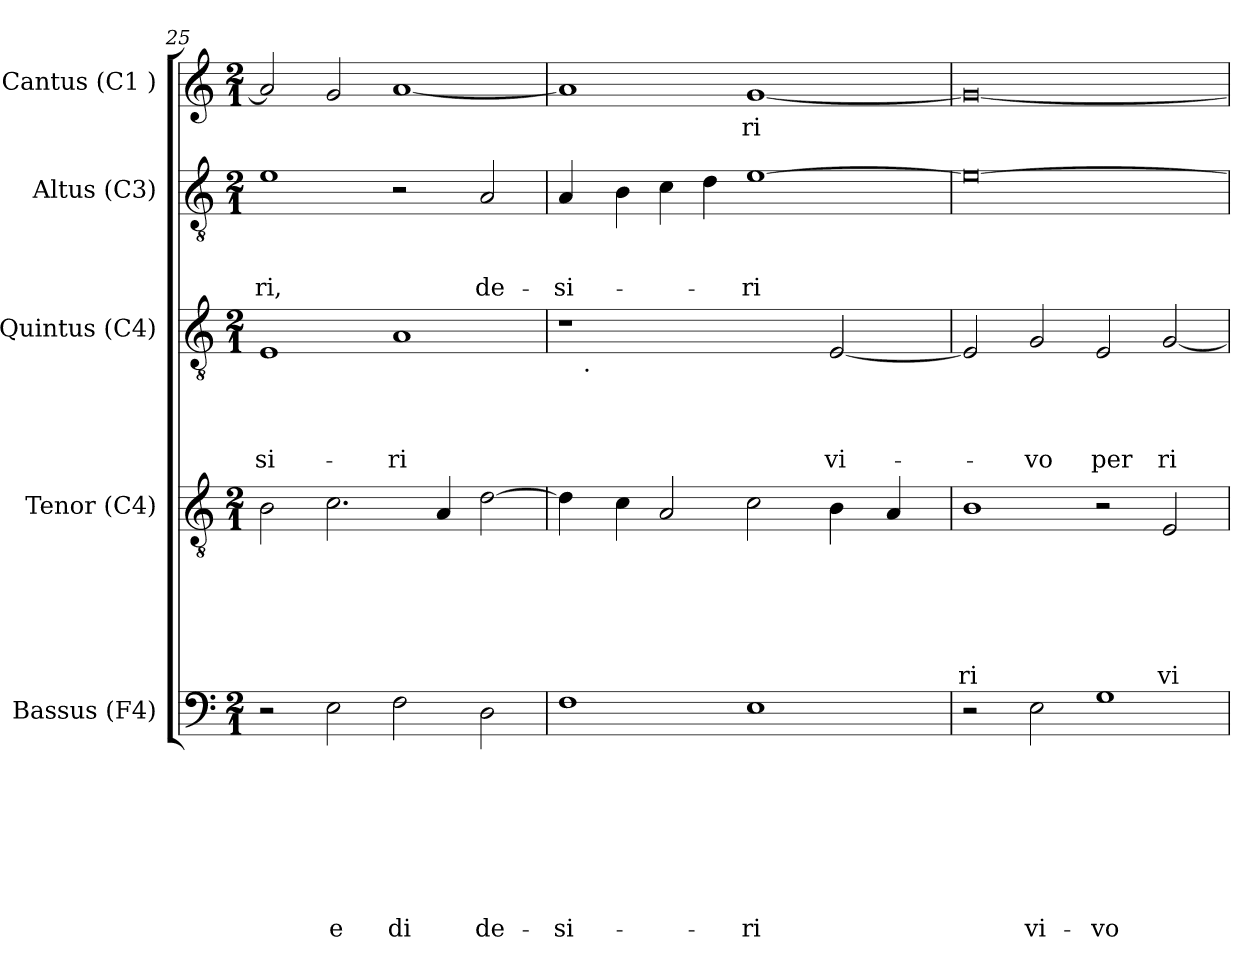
**kern	**text	**text	**text	**text	**text	**text	**text	**text	**kern	**text	**text	**text	**text	**text	**text	**kern	**text	**text	**text	**text	**kern	**text	**text	**text	**kern	**text
*part5	*part5	*part5	*part5	*part5	*part5	*part5	*part5	*part5	*part4	*part4	*part4	*part4	*part4	*part4	*part4	*part3	*part3	*part3	*part3	*part3	*part2	*part2	*part2	*part2	*part1	*part1
*staff5	*staff5	*staff5	*staff5	*staff5	*staff5	*staff5	*staff5	*staff5	*staff4	*staff4	*staff4	*staff4	*staff4	*staff4	*staff4	*staff3	*staff3	*staff3	*staff3	*staff3	*staff2	*staff2	*staff2	*staff2	*staff1	*staff1
*I"Bassus (F4)	*	*	*	*	*	*	*	*	*I"Tenor (C4)	*	*	*	*	*	*	*I"Quintus (C4)	*	*	*	*	*I"Altus (C3)	*	*	*	*I"Cantus (C1 )	*
*I'B.	*	*	*	*	*	*	*	*	*I'T.	*	*	*	*	*	*	*I'Q.	*	*	*	*	*I'A.	*	*	*	*I'C.	*
!!LO:PB:g=z
*clefF4	*	*	*	*	*	*	*	*	*clefGv2	*	*	*	*	*	*	*clefGv2	*	*	*	*	*clefGv2	*	*	*	*clefG2	*
*k[]	*	*	*	*	*	*	*	*	*k[]	*	*	*	*	*	*	*k[]	*	*	*	*	*k[]	*	*	*	*k[]	*
*C:	*	*	*	*	*	*	*	*	*C:	*	*	*	*	*	*	*C:	*	*	*	*	*C:	*	*	*	*C:	*
*M2/1	*	*	*	*	*	*	*	*	*M2/1	*	*	*	*	*	*	*M2/1	*	*	*	*	*M2/1	*	*	*	*M2/1	*
=25	=25	=25	=25	=25	=25	=25	=25	=25	=25	=25	=25	=25	=25	=25	=25	=25	=25	=25	=25	=25	=25	=25	=25	=25	=25	=25
!	!	!	!	!	!	!	!	!	!	!	!	!	!	!	!	!	!	!	!	!LO:LY:b	!	!	!	!LO:LY:b	!	!
2r	.	.	.	.	.	.	.	.	2B\	.	.	.	.	.	.	1E	.	.	.	-si-	1e	.	.	-ri,	2a/]	.
!	!	!	!	!	!	!	!	!LO:LY:b	!	!	!	!	!	!	!	!	!	!	!	!	!	!	!	!	!	!
2E\	.	.	.	.	.	.	.	e	2.c\	.	.	.	.	.	.	.	.	.	.	.	.	.	.	.	2g/	.
!	!	!	!	!	!	!	!	!LO:LY:b	!	!	!	!	!	!	!	!	!	!	!	!LO:LY:b	!	!	!	!	!	!
2F\	.	.	.	.	.	.	.	di	.	.	.	.	.	.	.	1A	.	.	.	-ri	2r	.	.	.	[<1a	.
.	.	.	.	.	.	.	.	.	4A/	.	.	.	.	.	.	.	.	.	.	.	.	.	.	.	.	.
!	!	!	!	!	!	!	!	!LO:LY:b	!	!	!	!	!	!	!	!	!	!	!	!	!	!	!	!LO:LY:b	!	!
2D\	.	.	.	.	.	.	.	de-	[>2d\	.	.	.	.	.	.	.	.	.	.	.	2A/	.	.	de-	.	.
=26	=26	=26	=26	=26	=26	=26	=26	=26	=26	=26	=26	=26	=26	=26	=26	=26	=26	=26	=26	=26	=26	=26	=26	=26	=26	=26
!	!	!	!	!	!	!	!	!LO:LY:b	!	!	!	!	!	!	!	!	!	!	!	!	!	!	!	!LO:LY:b	!	!
*	*	*	*	*	*	*	*	*	*	*	*	*	*	*	*	*^	*	*	*	*	*	*	*	*	*	*
1F	.	.	.	.	.	.	.	-si-	4d\]	.	.	.	.	.	.	1r	16.ryy	.	.	.	.	4A/	.	.	-si-	1a]	.
!	!	!	!	!	!	!	!	!	!	!	!	!	!	!	!	!	!LO:TX:b:t=.	!	!	!	!	!	!	!	!	!	!
.	.	.	.	.	.	.	.	.	.	.	.	.	.	.	.	.	1ryy	.	.	.	.	.	.	.	.	.	.
.	.	.	.	.	.	.	.	.	4c\	.	.	.	.	.	.	.	.	.	.	.	.	4B\	.	.	.	.	.
.	.	.	.	.	.	.	.	.	2A/	.	.	.	.	.	.	.	.	.	.	.	.	4c\	.	.	.	.	.
.	.	.	.	.	.	.	.	.	.	.	.	.	.	.	.	.	.	.	.	.	.	4d\	.	.	.	.	.
!	!	!	!	!	!	!	!	!LO:LY:b	!	!	!	!	!	!	!	!	!	!	!	!	!	!	!	!	!LO:LY:b	!	!LO:LY:b
1E	.	.	.	.	.	.	.	-ri	2c\	.	.	.	.	.	.	2ryy	.	.	.	.	.	[>1e	.	.	-ri	[<1g	-ri
.	.	.	.	.	.	.	.	.	.	.	.	.	.	.	.	.	2ryy	.	.	.	.	.	.	.	.	.	.
!	!	!	!	!	!	!	!	!	!	!	!	!	!	!	!	!	!	!	!	!	!LO:LY:b	!	!	!	!	!	!
.	.	.	.	.	.	.	.	.	4B\	.	.	.	.	.	.	[<2E/	.	.	.	.	vi-	.	.	.	.	.	.
.	.	.	.	.	.	.	.	.	.	.	.	.	.	.	.	.	4ryy	.	.	.	.	.	.	.	.	.	.
.	.	.	.	.	.	.	.	.	4A/	.	.	.	.	.	.	.	.	.	.	.	.	.	.	.	.	.	.
.	.	.	.	.	.	.	.	.	.	.	.	.	.	.	.	.	8ryy	.	.	.	.	.	.	.	.	.	.
.	.	.	.	.	.	.	.	.	.	.	.	.	.	.	.	.	32ryy	.	.	.	.	.	.	.	.	.	.
=27	=27	=27	=27	=27	=27	=27	=27	=27	=27	=27	=27	=27	=27	=27	=27	=27	=27	=27	=27	=27	=27	=27	=27	=27	=27	=27	=27
!	!	!	!	!	!	!	!	!	!	!	!	!	!	!	!LO:LY:b	!	!	!	!	!	!	!	!	!	!	!	!
*	*	*	*	*	*	*	*	*	*	*	*	*	*	*	*	*v	*v	*	*	*	*	*	*	*	*	*	*
2r	.	.	.	.	.	.	.	.	1B	.	.	.	.	.	-ri	2E/]	.	.	.	.	0e_	.	.	.	0g_	.
!	!	!	!	!	!	!	!	!LO:LY:b	!	!	!	!	!	!	!	!	!	!	!	!LO:LY:b	!	!	!	!	!	!
2E\	.	.	.	.	.	.	.	vi-	.	.	.	.	.	.	.	2G/	.	.	.	-vo	.	.	.	.	.	.
!	!	!	!	!	!	!	!	!LO:LY:b	!	!	!	!	!	!	!	!	!	!	!	!LO:LY:b	!	!	!	!	!	!
1G	.	.	.	.	.	.	.	-vo	2r	.	.	.	.	.	.	2E/	.	.	.	per	.	.	.	.	.	.
!	!	!	!	!	!	!	!	!	!	!	!	!	!	!	!LO:LY:b	!	!	!	!	!LO:LY:b	!	!	!	!	!	!
.	.	.	.	.	.	.	.	.	2E/	.	.	.	.	.	vi-	[<2G/	.	.	.	ri-	.	.	.	.	.	.
=	=	=	=	=	=	=	=	=	=	=	=	=	=	=	=	=	=	=	=	=	=	=	=	=	=	=
*-	*-	*-	*-	*-	*-	*-	*-	*-	*-	*-	*-	*-	*-	*-	*-	*-	*-	*-	*-	*-	*-	*-	*-	*-	*-	*-
